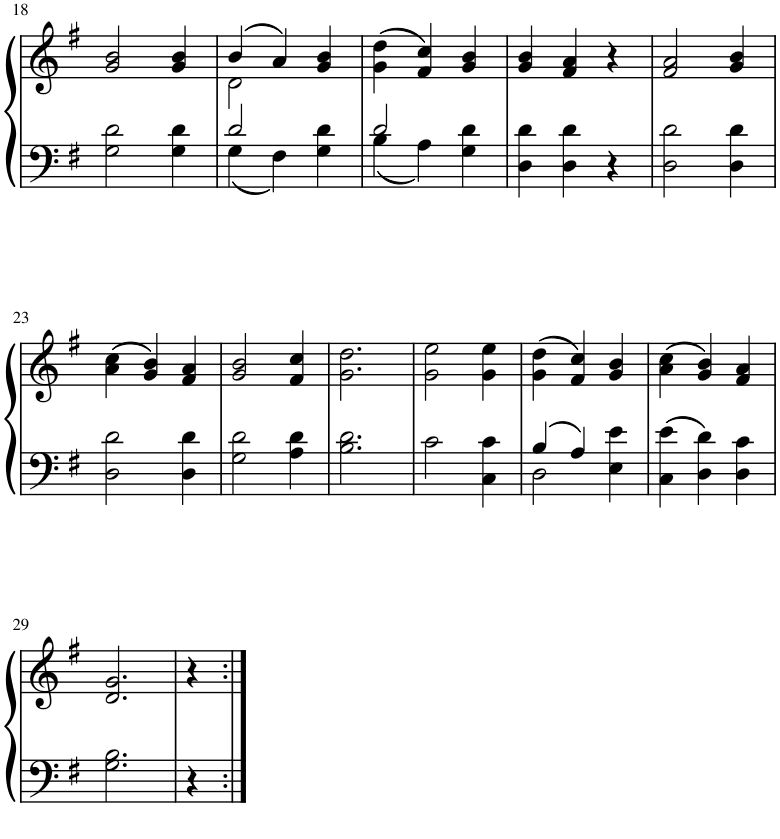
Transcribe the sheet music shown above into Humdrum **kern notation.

**kern	**kern
*part1	*part1
*staff2	*staff1
*I"Piano	*
*I'Pno.	*
!!LO:PB:g=z
*clefF4	*clefG2
*k[f#]	*k[f#]
*M3/4	*M3/4
=18	=18
2G\ 2d\	2g/ 2b/
4G\ 4d\	4g/ 4b/
=19	=19
*^	*^
2d/	4G\	(4b/	2d\
.	4F#\	4a/)	.
4G\ 4d\	4ryy	4g/ 4b/	4ryy
*	*	*v	*v
=20	=20	=20
2d/	4B\	(4g\ 4dd\
.	4A\	4f#/ 4cc/)
4G\ 4d\	4ryy	4g/ 4b/
*v	*v	*
=21	=21
4D\ 4d\	4g/ 4b/
4D\ 4d\	4f#/ 4a/
4r	4r
=22	=22
2D\ 2d\	2f#/ 2a/
4D\ 4d\	4g/ 4b/
!!LO:LB:g=z
=23	=23
2D\ 2d\	(4a\ 4cc\
.	4g/ 4b/)
4D\ 4d\	4f#/ 4a/
=24	=24
2G\ 2d\	2g/ 2b/
4A\ 4d\	4f#/ 4cc/
=25	=25
2.B\ 2.d\	2.g\ 2.dd\
=26	=26
2c\	2g\ 2ee\
4C\ 4c\	4g\ 4ee\
=27	=27
*^	*
4B/	2D\	(4g\ 4dd\
4A/	.	4f#/ 4cc/)
4E\ 4e\	4ryy	4g/ 4b/
*v	*v	*
=28	=28
4C\ 4e\	(4a\ 4cc\
4D\ 4d\	4g/ 4b/)
4D\ 4c\	4f#/ 4a/
!!LO:LB:g=z
=29	=29
2.G\ 2.B\	2.d/ 2.g/
=30	=30
4r	4r
=:|!	=:|!
*-	*-
